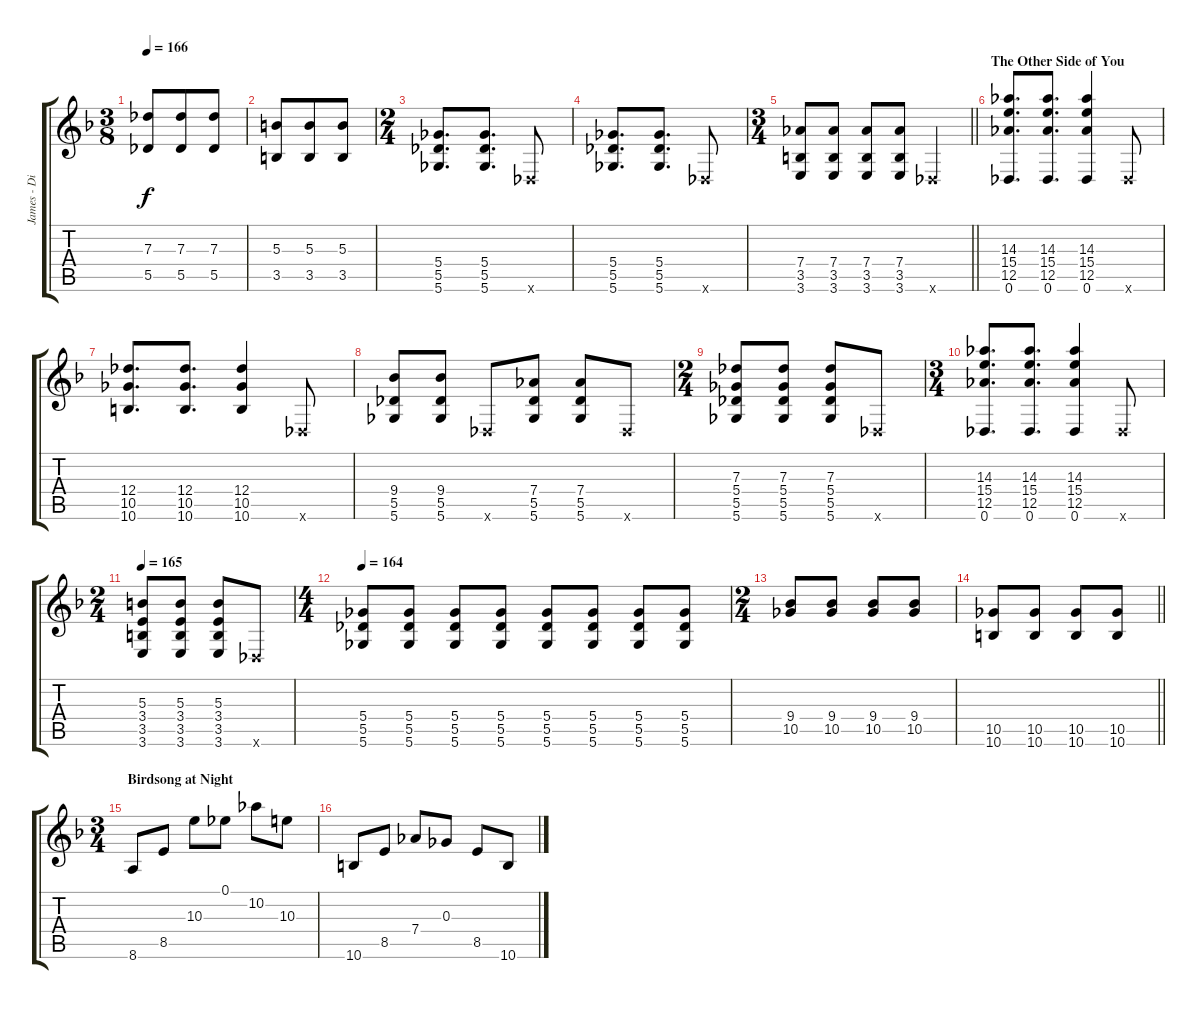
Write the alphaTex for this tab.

\track ("James - Dist. Guitar" "James - Di") {instrument overdrivenguitar}
\staff {score tabs}
\tuning (Eb4 Bb3 Gb3 Db3 Ab2 Db2) {hide}
\ts (3 8)
\tempo 166
\clef g2
\ks dminor
(7.3 5.5).8{dy f} (7.3 5.5).8 (7.3 5.5).8 |
(5.3 3.5).8 (5.3 3.5).8 (5.3 3.5).8 |
\ts (2 4)
(5.4 5.5 5.6).8{d} (5.4 5.5 5.6).8{d} 0.6{x}.8 |
(5.4 5.5 5.6).8{d} (5.4 5.5 5.6).8{d} 0.6{x}.8 |
\ts (3 4)
\barLineRight lightlight
(7.4 3.5 3.6).8 (7.4 3.5 3.6).8 (7.4 3.5 3.6).8 (7.4 3.5 3.6).8 0.6{x}.4 |
\section ("" "The Other Side of You")
(14.3 15.4 12.5 0.6).8{d} (14.3 15.4 12.5 0.6).8{d} (14.3 15.4 12.5 0.6).4 0.6{x}.8 |
(12.4 10.5 10.6).8{d} (12.4 10.5 10.6).8{d} (12.4 10.5 10.6).4 0.6{x}.8 |
(9.4 5.5 5.6).8 (9.4 5.5 5.6).8 0.6{x}.8 (7.4 5.5 5.6).8 (7.4 5.5 5.6).8 0.6{x}.8 |
\ts (2 4)
(7.3 5.4 5.5 5.6).8 (7.3 5.4 5.5 5.6).8 (7.3 5.4 5.5 5.6).8 0.6{x}.8 |
\ts (3 4)
(14.3 15.4 12.5 0.6).8{d} (14.3 15.4 12.5 0.6).8{d} (14.3 15.4 12.5 0.6).4 0.6{x}.8 |
\ts (2 4)
\tempo 165
(5.3 3.4 3.5 3.6).8 (5.3 3.4 3.5 3.6).8 (5.3 3.4 3.5 3.6).8 0.6{x}.8 |
\ts (4 4)
\tempo 164
(5.4 5.5 5.6).8 (5.4 5.5 5.6).8 (5.4 5.5 5.6).8 (5.4 5.5 5.6).8 (5.4 5.5 5.6).8 (5.4 5.5 5.6).8 (5.4 5.5 5.6).8 (5.4 5.5 5.6).8 |
\ts (2 4)
(9.4 10.5).8 (9.4 10.5).8 (9.4 10.5).8 (9.4 10.5).8 |
\barLineRight lightlight
(10.5 10.6).8 (10.5 10.6).8 (10.5 10.6).8 (10.5 10.6).8 |
\ts (3 4)
\section ("" "Birdsong at Night")
8.6.8 8.5.8 10.3.8 0.1.8 10.2.8 10.3.8 |
10.6.8 8.5.8 7.4.8 0.3.8 8.5.8 10.6.8
